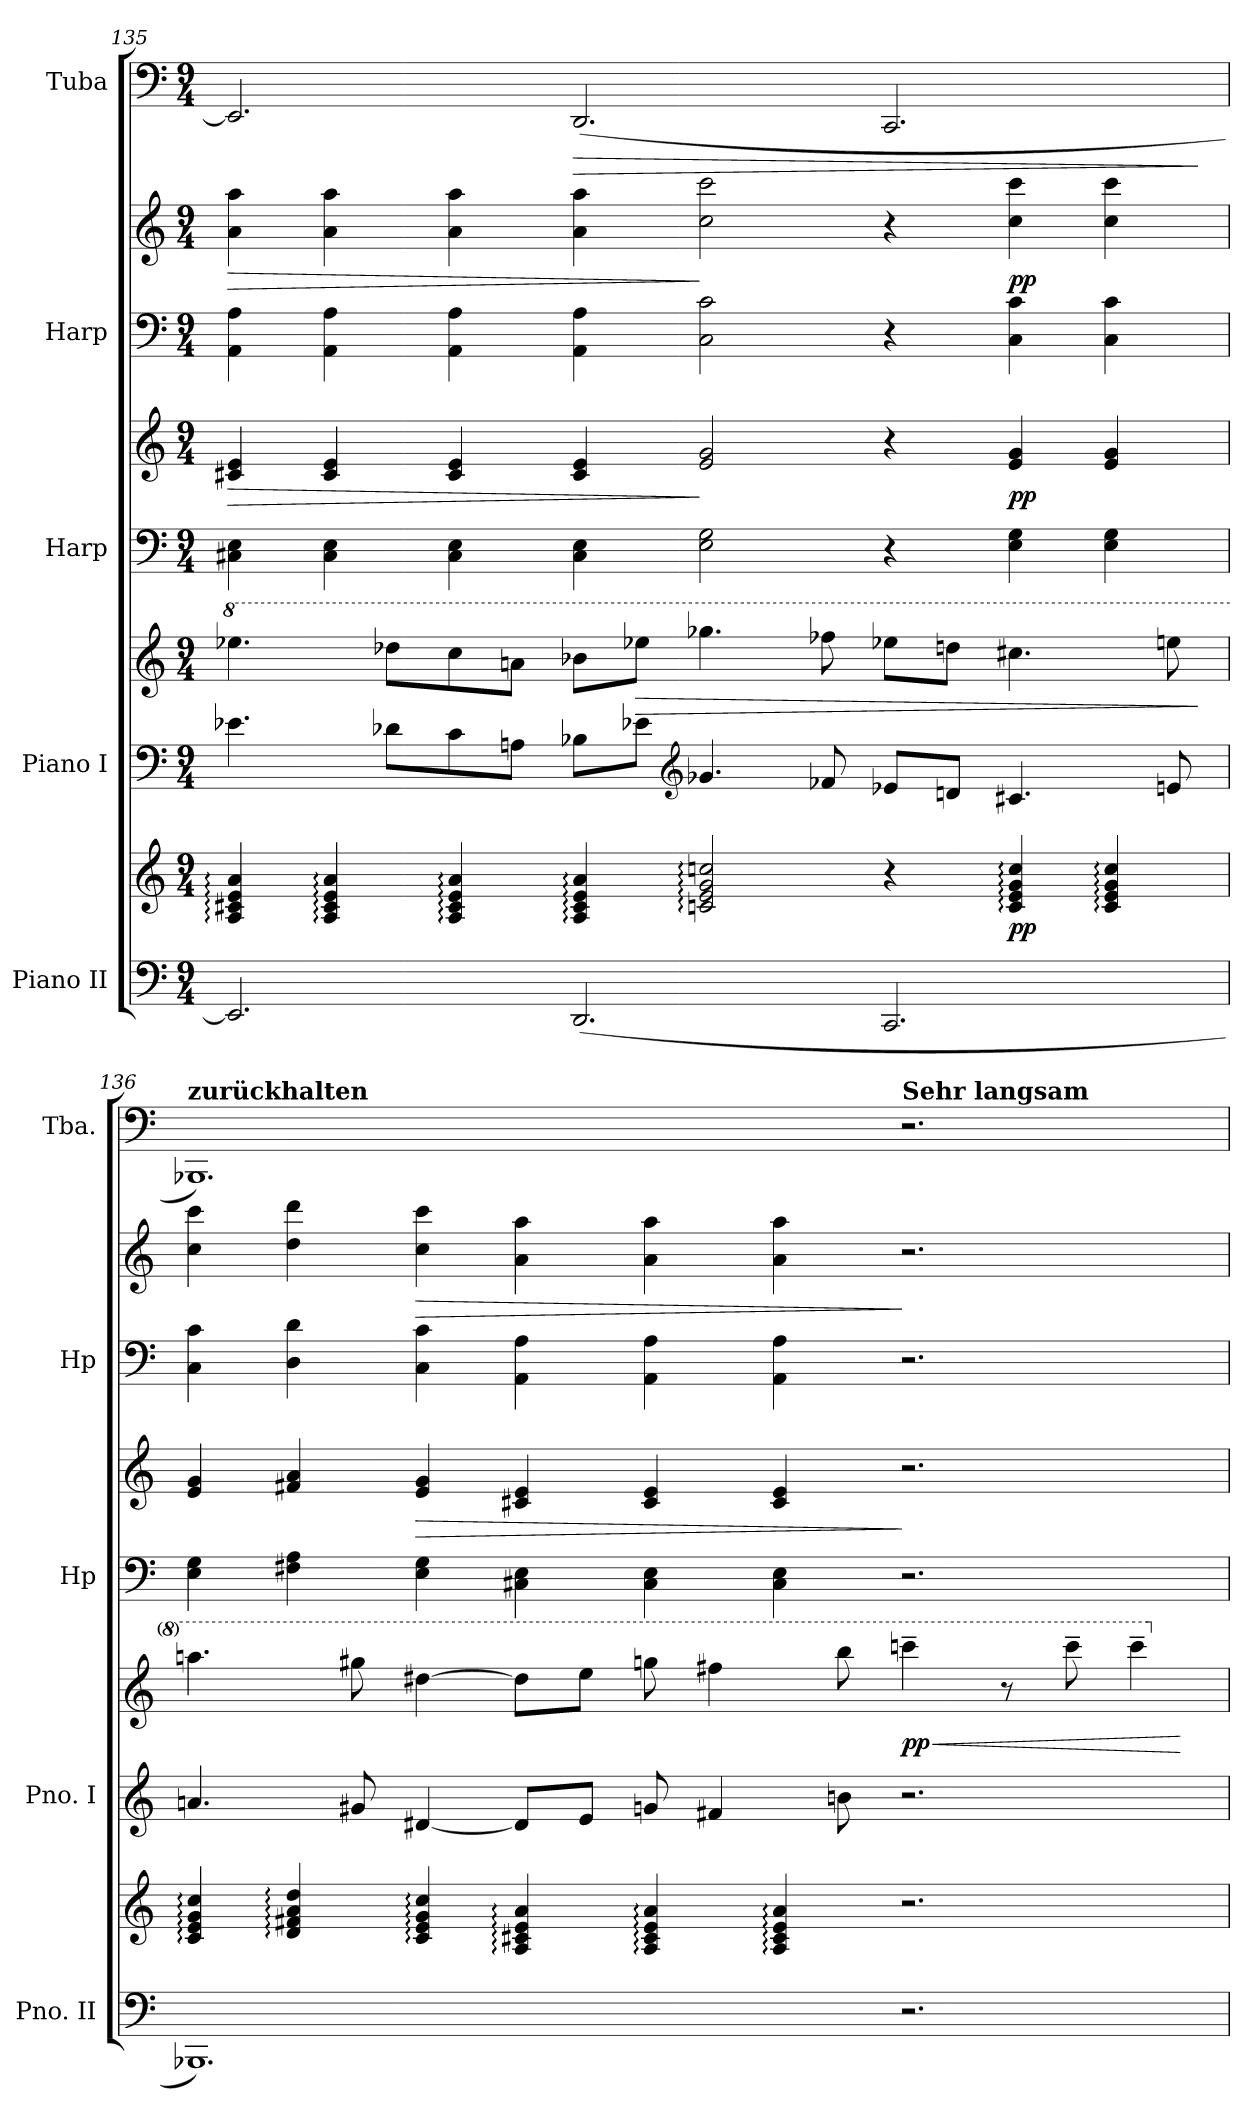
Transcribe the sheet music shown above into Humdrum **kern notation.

**kern	**kern	**dynam	**kern	**kern	**dynam	**kern	**kern	**dynam	**kern	**kern	**dynam	**kern	**dynam
*part5	*part5	*part5	*part4	*part4	*part4	*part3	*part3	*part3	*part2	*part2	*part2	*part1	*part1
*staff9	*staff8	*staff8/9	*staff7	*staff6	*staff6/7	*staff5	*staff4	*staff4/5	*staff3	*staff2	*staff2/3	*staff1	*staff1
*I"Piano II	*	*	*I"Piano I	*	*	*I"Harp	*	*	*I"Harp	*	*	*I"Tuba	*
*I'Pno. II	*	*	*I'Pno. I	*	*	*I'Hp	*	*	*I'Hp	*	*	*I'Tba.	*
*clefF4	*clefG2	*	*clefF4	*clefG2	*	*clefF4	*clefG2	*	*clefF4	*clefG2	*	*clefF4	*
*k[]	*k[]	*	*k[]	*k[]	*	*k[]	*k[]	*	*k[]	*k[]	*	*k[]	*
*M9/4	*M9/4	*	*M9/4	*M9/4	*	*M9/4	*M9/4	*	*M9/4	*M9/4	*	*M9/4	*
*	*	*	*	*8va	*	*	*	*	*	*	*	*	*
=135	=135	=135	=135	=135	=135	=135	=135	=135	=135	=135	=135	=135	=135
2.EE]	4A: 4c#X: 4e: 4a:	.	4.e-X	4.eee-X	.	4C#X 4E	4c#X 4e	>	4AA 4A	4a 4aa	>	2.EE]	.
.	4A: 4c#: 4e: 4a:	.	.	.	.	4C# 4E	4c# 4e	.	4AA 4A	4a 4aa	.	.	.
.	.	.	8d-XL	8ddd-XL	.	.	.	.	.	.	.	.	.
.	4A: 4c#: 4e: 4a:	.	8c	8ccc	.	4C# 4E	4c# 4e	.	4AA 4A	4a 4aa	.	.	.
.	.	.	8AnJ	8aanJ	.	.	.	.	.	.	.	.	.
!	!	!	!	!	!	!	!	!	!	!	!	!	!LO:HP:b
(2.DD	4A: 4c#: 4e: 4a:	.	8B-XL	8bb-XL	.	4C# 4E	4c# 4e	.	4AA 4A	4a 4aa	.	(>2.DD	>
.	.	.	8e-XJ	8eee-XJ	>	.	.	.	.	.	.	.	.
*	*	*	*clefG2	*	*	*	*	*	*	*	*	*	*
.	2cn: 2e: 2g: 2ccn:	.	4.g-X	4.ggg-X	.	2E 2G	2e 2g	]	2C 2c	2cc 2ccc	]	.	.
.	.	.	8f-X	8fff-X	.	.	.	.	.	.	.	.	.
2.CC	4r	.	8e-XL	8eee-XL	.	4r	4r	.	4r	4r	.	2.CC	.
.	.	.	8dnJ	8dddnJ	.	.	.	.	.	.	.	.	.
.	4c: 4e: 4g: 4cc:	pp	4.c#X	4.ccc#X	.	4E 4G	4e 4g	pp	4C 4c	4cc 4ccc	pp	.	.
.	4c: 4e: 4g: 4cc:	.	.	.	.	4E 4G	4e 4g	.	4C 4c	4cc 4ccc	.	.	.
.	.	.	8en	8eeen	.	.	.	.	.	.	.	.	.
.	.	.	.	.	]	.	.	.	.	.	.	.	]
=136	=136	=136	=136	=136	=136	=136	=136	=136	=136	=136	=136	=136	=136
!	!	!	!	!	!	!	!	!	!	!	!	!LO:TX:a:B:t=zurückhalten	!
1.BBB-X)	4c: 4e: 4g: 4cc:	.	4.an	4.aaan	.	4E 4G	4e 4g	.	4C 4c	4cc 4ccc	.	1.BBB-X)	.
.	4d: 4f#X: 4a: 4dd:	.	.	.	.	4F#X 4A	4f#X 4a	.	4D 4d	4dd 4ddd	.	.	.
.	.	.	8g#X	8ggg#X	.	.	.	.	.	.	.	.	.
.	4c: 4e: 4g: 4cc:	.	[4d#X	[4ddd#X	.	4E 4G	4e 4g	>	4C 4c	4cc 4ccc	>	.	.
.	4A: 4c#X: 4e: 4a:	.	8d#L]	8ddd#L]	.	4C#X 4E	4c#X 4e	.	4AA 4A	4a 4aa	.	.	.
.	.	.	8eJ	8eeeJ	.	.	.	.	.	.	.	.	.
.	4A: 4c#: 4e: 4a:	.	8gn	8gggn	.	4C# 4E	4c# 4e	.	4AA 4A	4a 4aa	.	.	.
.	.	.	4f#X	4fff#X	.	.	.	.	.	.	.	.	.
.	4A: 4c#: 4e: 4a:	.	.	.	.	4C# 4E	4c# 4e	.	4AA 4A	4a 4aa	.	.	.
.	.	.	8bn	8bbb	.	.	.	.	.	.	.	.	.
*	*	*	*	*	*	*	*	*	*	*	*	*MM60	*
!	!	!	!	!	!	!	!	!	!	!	!	!LO:TX:a:B:t=Sehr langsam	!
2.r	2.r	.	2.r	4ccccn~	< pp	2.r	2.r	]	2.r	2.r	]	2.r	.
.	.	.	.	8r	.	.	.	.	.	.	.	.	.
.	.	.	.	8cccc~	.	.	.	.	.	.	.	.	.
.	.	.	.	4cccc~	.	.	.	.	.	.	.	.	.
.	.	.	.	.	[	.	.	.	.	.	.	.	.
*	*	*	*	*X8va	*	*	*	*	*	*	*	*	*
=	=	=	=	=	=	=	=	=	=	=	=	=	=
*-	*-	*-	*-	*-	*-	*-	*-	*-	*-	*-	*-	*-	*-
